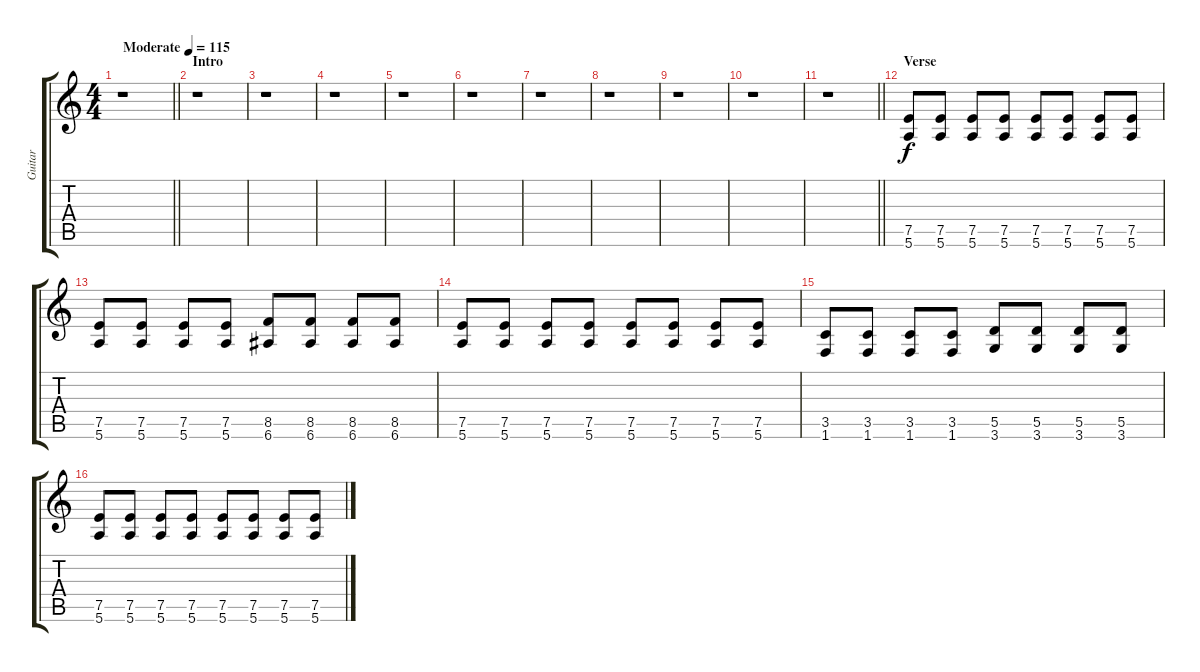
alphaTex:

\track ("Guitar" "Guitar") {instrument distortionguitar}
\staff {score tabs}
\tuning (E4 B3 G3 D3 A2 E2) {hide}
\ts (4 4)
\tempo (115 "Moderate")
\clef g2
\barLineRight lightlight
\ks c
r.1{dy f instrument distortionguitar} |
\section ("" "Intro")
r.1 |
r.1 |
r.1 |
r.1 |
r.1 |
r.1 |
r.1 |
r.1 |
r.1 |
\barLineRight lightlight
r.1 |
\section ("" "Verse")
(7.5 5.6).8 (7.5 5.6).8 (7.5 5.6).8 (7.5 5.6).8 (7.5 5.6).8 (7.5 5.6).8 (7.5 5.6).8 (7.5 5.6).8 |
(7.5 5.6).8 (7.5 5.6).8 (7.5 5.6).8 (7.5 5.6).8 (8.5 6.6).8 (8.5 6.6).8 (8.5 6.6).8 (8.5 6.6).8 |
(7.5 5.6).8 (7.5 5.6).8 (7.5 5.6).8 (7.5 5.6).8 (7.5 5.6).8 (7.5 5.6).8 (7.5 5.6).8 (7.5 5.6).8 |
(3.5 1.6).8 (3.5 1.6).8 (3.5 1.6).8 (3.5 1.6).8 (5.5 3.6).8 (5.5 3.6).8 (5.5 3.6).8 (5.5 3.6).8 |
(7.5 5.6).8 (7.5 5.6).8 (7.5 5.6).8 (7.5 5.6).8 (7.5 5.6).8 (7.5 5.6).8 (7.5 5.6).8 (7.5 5.6).8
